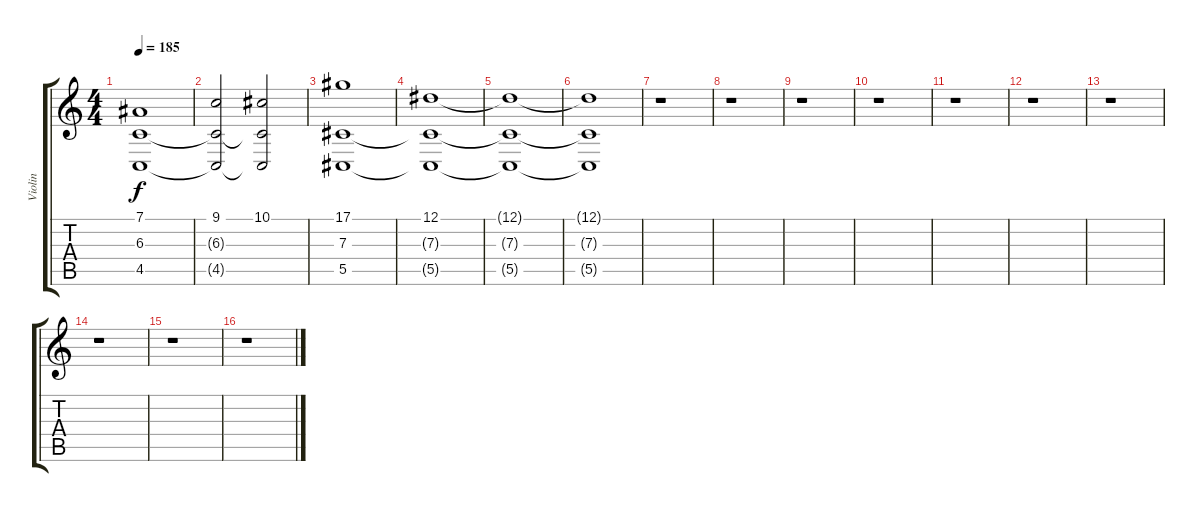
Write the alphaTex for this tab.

\track ("Violin" "Violin") {instrument violin}
\staff {score tabs}
\tuning (Eb4 Bb3 Gb3 Db3 Ab2 Db2) {hide}
\ts (4 4)
\tempo 185
\clef g2
\ks c
(7.1 6.3 4.5).1{dy f} |
(9.1 6.3{t} 4.5{t}).2 (10.1 6.3{t} 4.5{t}).2 |
(17.1 7.3 5.5).1 |
(12.1 7.3{t} 5.5{t}).1 |
(12.1{t} 7.3{t} 5.5{t}).1 |
(12.1{t} 7.3{t} 5.5{t}).1 |
r.1 |
r.1 |
r.1 |
r.1 |
r.1 |
r.1 |
r.1 |
r.1 |
r.1 |
r.1
